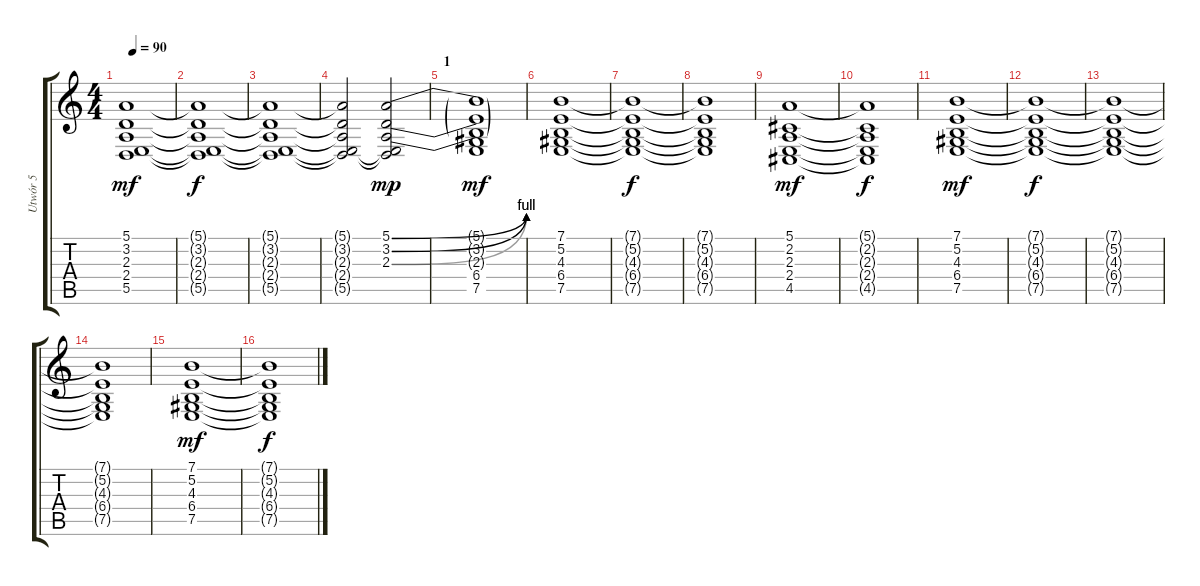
\track ("Utwór 5" "Utwór 5") {instrument pad2warm}
\staff {score tabs}
\tuning (E4 B3 G3 D3 A2 E2) {hide}
\ts (4 4)
\tempo 90
\clef g2
\ks c
(5.1 3.2 2.3 2.4 5.5).1{dy mf instrument pad2warm} |
(5.1{t} 3.2{t} 2.3{t} 2.4{t} 5.5{t}).1{dy f} |
(5.1{t} 3.2{t} 2.3{t} 2.4{t} 5.5{t}).1 |
(5.1{t} 3.2{t} 2.3{t} 2.4{t} 5.5{t}).2 (5.1{be (bend 0 0 60 4)} 3.2{be (bend 0 0 60 4)} 2.3{be (bend 0 0 60 4)} 2.4{t} 5.5{t}).2{dy mp} |
\section ("" "1")
(5.1{t} 3.2{t} 2.3{t} 6.4 7.5).1{dy mf} |
(7.1 5.2 4.3 6.4 7.5).1 |
(7.1{t} 5.2{t} 4.3{t} 6.4{t} 7.5{t}).1{dy f} |
(7.1{t} 5.2{t} 4.3{t} 6.4{t} 7.5{t}).1 |
(5.1 2.2 2.3 2.4 4.5).1{dy mf} |
(5.1{t} 2.2{t} 2.3{t} 2.4{t} 4.5{t}).1{dy f} |
(7.1 5.2 4.3 6.4 7.5).1{dy mf} |
(7.1{t} 5.2{t} 4.3{t} 6.4{t} 7.5{t}).1{dy f} |
(7.1{t} 5.2{t} 4.3{t} 6.4{t} 7.5{t}).1 |
(7.1{t} 5.2{t} 4.3{t} 6.4{t} 7.5{t}).1 |
(7.1 5.2 4.3 6.4 7.5).1{dy mf} |
(7.1{t} 5.2{t} 4.3{t} 6.4{t} 7.5{t}).1{dy f}
